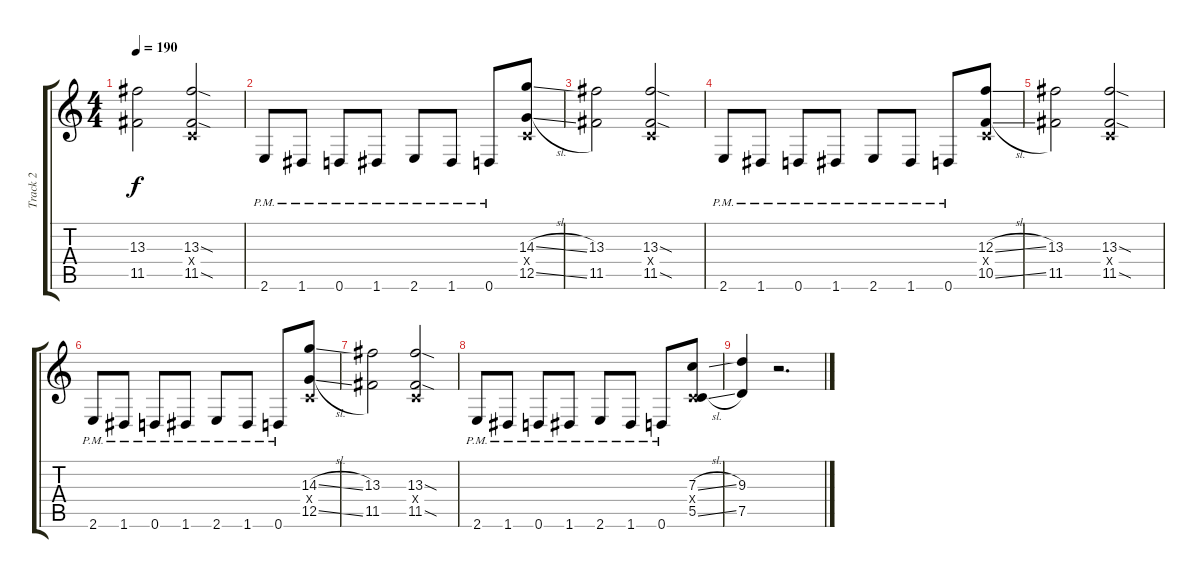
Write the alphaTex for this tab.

\track ("Track 2" "Track 2") {instrument distortionguitar}
\staff {score tabs}
\tuning (D4 A3 F3 C3 G2 D2) {hide}
\ts (4 4)
\tempo 190
\clef g2
\ks c
(13.3 11.5).2{dy f} (13.3{sod} 0.4{x} 11.5{sod}).2 |
2.6{pm}.8 1.6{pm}.8 0.6{pm}.8 1.6{pm}.8 2.6{pm}.8 1.6{pm}.8 0.6{pm}.8 (14.3{sl} 0.4{x} 12.5{sl}).8 |
(13.3 11.5).2 (13.3{sod} 0.4{x} 11.5{sod}).2 |
2.6{pm}.8 1.6{pm}.8 0.6{pm}.8 1.6{pm}.8 2.6{pm}.8 1.6{pm}.8 0.6{pm}.8 (12.3{sl} 0.4{x} 10.5{sl}).8 |
(13.3 11.5).2 (13.3{sod} 0.4{x} 11.5{sod}).2 |
2.6{pm}.8 1.6{pm}.8 0.6{pm}.8 1.6{pm}.8 2.6{pm}.8 1.6{pm}.8 0.6{pm}.8 (14.3{sl} 0.4{x} 12.5{sl}).8 |
(13.3 11.5).2 (13.3{sod} 0.4{x} 11.5{sod}).2 |
2.6{pm}.8 1.6{pm}.8 0.6{pm}.8 1.6{pm}.8 2.6{pm}.8 1.6{pm}.8 0.6{pm}.8 (7.3{sl} 0.4{x} 5.5{sl}).8 |
(9.3 7.5).4 r.2{d}
